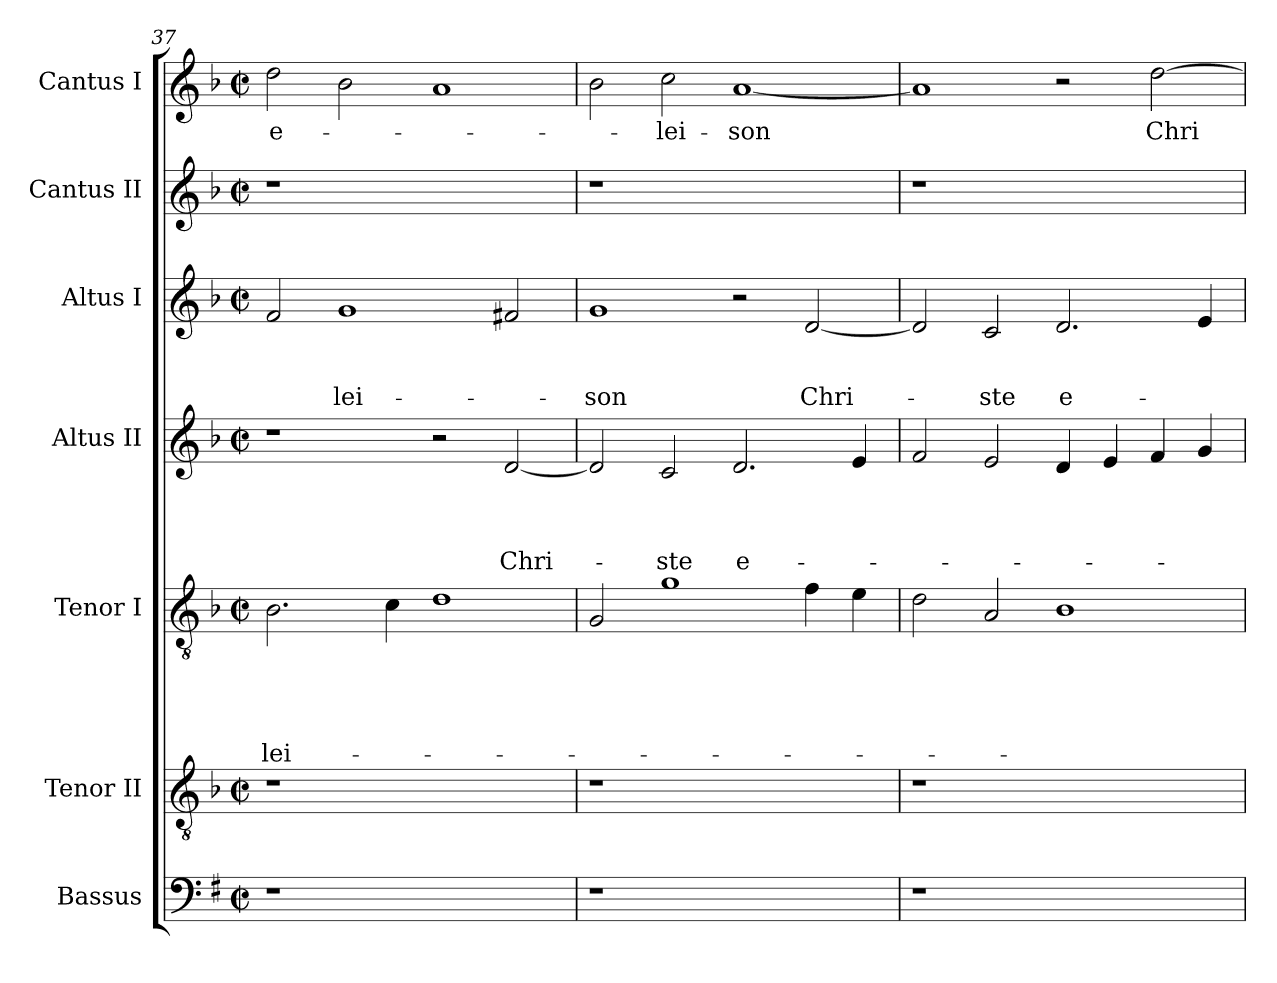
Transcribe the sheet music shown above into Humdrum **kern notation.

**kern	**kern	**kern	**text	**text	**text	**text	**text	**kern	**text	**text	**text	**text	**kern	**text	**text	**text	**kern	**kern	**text
*part7	*part6	*part5	*part5	*part5	*part5	*part5	*part5	*part4	*part4	*part4	*part4	*part4	*part3	*part3	*part3	*part3	*part2	*part1	*part1
*staff7	*staff6	*staff5	*staff5	*staff5	*staff5	*staff5	*staff5	*staff4	*staff4	*staff4	*staff4	*staff4	*staff3	*staff3	*staff3	*staff3	*staff2	*staff1	*staff1
*I"Bassus	*I"Tenor II	*I"Tenor I	*	*	*	*	*	*I"Altus II	*	*	*	*	*I"Altus I	*	*	*	*I"Cantus  II	*I"Cantus I	*
*I'B	*I'T2	*I'T1	*	*	*	*	*	*I'A2	*	*	*	*	*I'A1	*	*	*	*I'C2	*I'C1	*
*clefF4	*clefGv2	*clefGv2	*	*	*	*	*	*clefG2	*	*	*	*	*clefG2	*	*	*	*clefG2	*clefG2	*
*ITrd1c2	*ITrd8c14	*	*	*	*	*	*	*	*	*	*	*	*	*	*	*	*	*	*
*k[b-]	*k[b-]	*k[b-]	*	*	*	*	*	*k[b-]	*	*	*	*	*k[b-]	*	*	*	*k[b-]	*k[b-]	*
*d:	*d:	*d:	*	*	*	*	*	*d:	*	*	*	*	*d:	*	*	*	*d:	*d:	*
*M2/2	*M2/2	*M2/2	*	*	*	*	*	*M2/2	*	*	*	*	*M2/2	*	*	*	*M2/2	*M2/2	*
*met(c|)	*met(c|)	*met(c|)	*	*	*	*	*	*met(c|)	*	*	*	*	*met(c|)	*	*	*	*met(c|)	*met(c|)	*
=37	=37	=37	=37	=37	=37	=37	=37	=37	=37	=37	=37	=37	=37	=37	=37	=37	=37	=37	=37
!	!	!	!	!	!	!	!LO:LY:b	!	!	!	!	!	!	!	!	!	!	!	!LO:LY:b
1r	1r	2.B-\	.	.	.	.	-lei-	1r	.	.	.	.	2f/	.	.	.	1r	2dd\	e-
!	!	!	!	!	!	!	!	!	!	!	!	!	!	!	!	!LO:LY:b	!	!	!
.	.	.	.	.	.	.	.	.	.	.	.	.	1g	.	.	-lei-	.	2b-\	.
.	.	4c\	.	.	.	.	.	.	.	.	.	.	.	.	.	.	.	.	.
1ryy	1ryy	1d	.	.	.	.	.	2r	.	.	.	.	.	.	.	.	1ryy	1a	.
!	!	!	!	!	!	!	!	!	!	!	!	!LO:LY:b	!	!	!	!	!	!	!
.	.	.	.	.	.	.	.	[2d/	.	.	.	Chri-	2f#X/	.	.	.	.	.	.
=38	=38	=38	=38	=38	=38	=38	=38	=38	=38	=38	=38	=38	=38	=38	=38	=38	=38	=38	=38
!	!	!	!	!	!	!	!	!	!	!	!	!	!	!	!	!LO:LY:b	!	!	!
1r	1r	2G/	.	.	.	.	.	2d/]	.	.	.	.	1g	.	.	-son	1r	2b-\	.
!	!	!	!	!	!	!	!	!	!	!	!	!LO:LY:b	!	!	!	!	!	!	!LO:LY:b
.	.	1g	.	.	.	.	.	2c/	.	.	.	-ste	.	.	.	.	.	2cc\	-lei-
!	!	!	!	!	!	!	!	!	!	!	!	!LO:LY:b	!	!	!	!	!	!	!LO:LY:b
1ryy	1ryy	.	.	.	.	.	.	2.d/	.	.	.	e-	2r	.	.	.	1ryy	[1a	-son
!	!	!	!	!	!	!	!	!	!	!	!	!	!	!	!	!LO:LY:b	!	!	!
.	.	4f\	.	.	.	.	.	.	.	.	.	.	[2d/	.	.	Chri-	.	.	.
.	.	4e\	.	.	.	.	.	4e/	.	.	.	.	.	.	.	.	.	.	.
=39	=39	=39	=39	=39	=39	=39	=39	=39	=39	=39	=39	=39	=39	=39	=39	=39	=39	=39	=39
1r	1r	2d\	.	.	.	.	.	2f/	.	.	.	.	2d/]	.	.	.	1r	1a]	.
!	!	!	!	!	!	!	!	!	!	!	!	!	!	!	!	!LO:LY:b	!	!	!
.	.	2A/	.	.	.	.	.	2e/	.	.	.	.	2c/	.	.	-ste	.	.	.
!	!	!	!	!	!	!	!	!	!	!	!	!	!	!	!	!LO:LY:b	!	!	!
1ryy	1ryy	1B-	.	.	.	.	.	4d/	.	.	.	.	2.d/	.	.	e-	1ryy	2r	.
.	.	.	.	.	.	.	.	4e/	.	.	.	.	.	.	.	.	.	.	.
!	!	!	!	!	!	!	!	!	!	!	!	!	!	!	!	!	!	!	!LO:LY:b
.	.	.	.	.	.	.	.	4f/	.	.	.	.	.	.	.	.	.	[2dd\	Chri-
.	.	.	.	.	.	.	.	4g/	.	.	.	.	4e/	.	.	.	.	.	.
=	=	=	=	=	=	=	=	=	=	=	=	=	=	=	=	=	=	=	=
*-	*-	*-	*-	*-	*-	*-	*-	*-	*-	*-	*-	*-	*-	*-	*-	*-	*-	*-	*-
